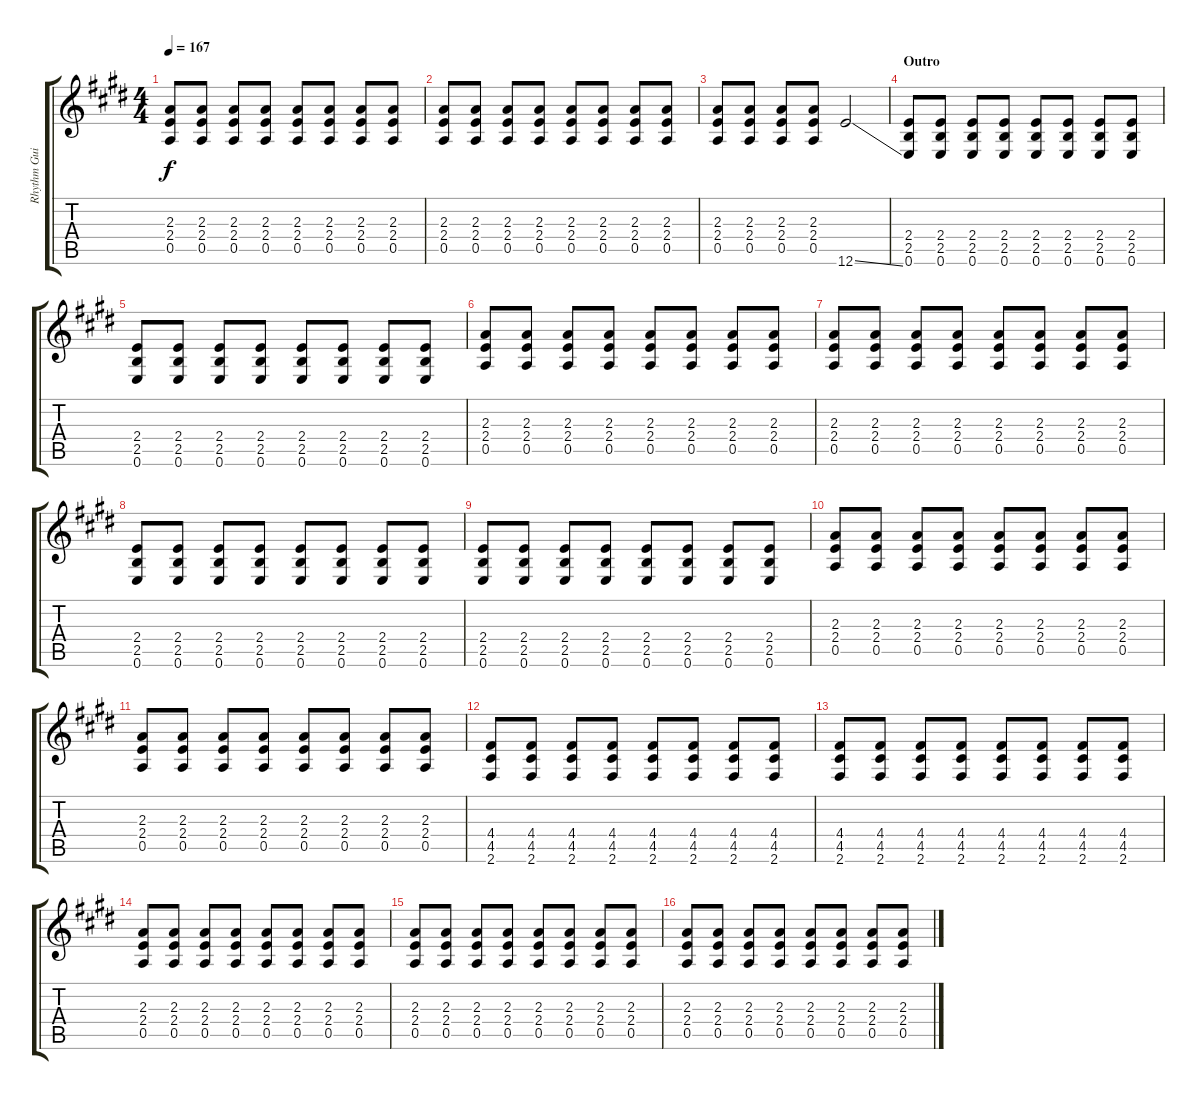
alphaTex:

\track ("Rhythm Guitar" "Rhythm Gui") {instrument overdrivenguitar}
\staff {score tabs}
\tuning (E4 B3 G3 D3 A2 E2) {hide}
\ts (4 4)
\tempo 167
\clef g2
\ks e
(2.3 2.4 0.5).8{dy f} (2.3 2.4 0.5).8 (2.3 2.4 0.5).8 (2.3 2.4 0.5).8 (2.3 2.4 0.5).8 (2.3 2.4 0.5).8 (2.3 2.4 0.5).8 (2.3 2.4 0.5).8 |
(2.3 2.4 0.5).8 (2.3 2.4 0.5).8 (2.3 2.4 0.5).8 (2.3 2.4 0.5).8 (2.3 2.4 0.5).8 (2.3 2.4 0.5).8 (2.3 2.4 0.5).8 (2.3 2.4 0.5).8 |
(2.3 2.4 0.5).8 (2.3 2.4 0.5).8 (2.3 2.4 0.5).8 (2.3 2.4 0.5).8 12.6{ss}.2 |
\section ("" "Outro")
(2.4 2.5 0.6).8 (2.4 2.5 0.6).8 (2.4 2.5 0.6).8 (2.4 2.5 0.6).8 (2.4 2.5 0.6).8 (2.4 2.5 0.6).8 (2.4 2.5 0.6).8 (2.4 2.5 0.6).8 |
(2.4 2.5 0.6).8 (2.4 2.5 0.6).8 (2.4 2.5 0.6).8 (2.4 2.5 0.6).8 (2.4 2.5 0.6).8 (2.4 2.5 0.6).8 (2.4 2.5 0.6).8 (2.4 2.5 0.6).8 |
(2.3 2.4 0.5).8 (2.3 2.4 0.5).8 (2.3 2.4 0.5).8 (2.3 2.4 0.5).8 (2.3 2.4 0.5).8 (2.3 2.4 0.5).8 (2.3 2.4 0.5).8 (2.3 2.4 0.5).8 |
(2.3 2.4 0.5).8 (2.3 2.4 0.5).8 (2.3 2.4 0.5).8 (2.3 2.4 0.5).8 (2.3 2.4 0.5).8 (2.3 2.4 0.5).8 (2.3 2.4 0.5).8 (2.3 2.4 0.5).8 |
(2.4 2.5 0.6).8 (2.4 2.5 0.6).8 (2.4 2.5 0.6).8 (2.4 2.5 0.6).8 (2.4 2.5 0.6).8 (2.4 2.5 0.6).8 (2.4 2.5 0.6).8 (2.4 2.5 0.6).8 |
(2.4 2.5 0.6).8 (2.4 2.5 0.6).8 (2.4 2.5 0.6).8 (2.4 2.5 0.6).8 (2.4 2.5 0.6).8 (2.4 2.5 0.6).8 (2.4 2.5 0.6).8 (2.4 2.5 0.6).8 |
(2.3 2.4 0.5).8 (2.3 2.4 0.5).8 (2.3 2.4 0.5).8 (2.3 2.4 0.5).8 (2.3 2.4 0.5).8 (2.3 2.4 0.5).8 (2.3 2.4 0.5).8 (2.3 2.4 0.5).8 |
(2.3 2.4 0.5).8 (2.3 2.4 0.5).8 (2.3 2.4 0.5).8 (2.3 2.4 0.5).8 (2.3 2.4 0.5).8 (2.3 2.4 0.5).8 (2.3 2.4 0.5).8 (2.3 2.4 0.5).8 |
(4.4 4.5 2.6).8 (4.4 4.5 2.6).8 (4.4 4.5 2.6).8 (4.4 4.5 2.6).8 (4.4 4.5 2.6).8 (4.4 4.5 2.6).8 (4.4 4.5 2.6).8 (4.4 4.5 2.6).8 |
(4.4 4.5 2.6).8 (4.4 4.5 2.6).8 (4.4 4.5 2.6).8 (4.4 4.5 2.6).8 (4.4 4.5 2.6).8 (4.4 4.5 2.6).8 (4.4 4.5 2.6).8 (4.4 4.5 2.6).8 |
(2.3 2.4 0.5).8 (2.3 2.4 0.5).8 (2.3 2.4 0.5).8 (2.3 2.4 0.5).8 (2.3 2.4 0.5).8 (2.3 2.4 0.5).8 (2.3 2.4 0.5).8 (2.3 2.4 0.5).8 |
(2.3 2.4 0.5).8 (2.3 2.4 0.5).8 (2.3 2.4 0.5).8 (2.3 2.4 0.5).8 (2.3 2.4 0.5).8 (2.3 2.4 0.5).8 (2.3 2.4 0.5).8 (2.3 2.4 0.5).8 |
(2.3 2.4 0.5).8 (2.3 2.4 0.5).8 (2.3 2.4 0.5).8 (2.3 2.4 0.5).8 (2.3 2.4 0.5).8 (2.3 2.4 0.5).8 (2.3 2.4 0.5).8 (2.3 2.4 0.5).8
